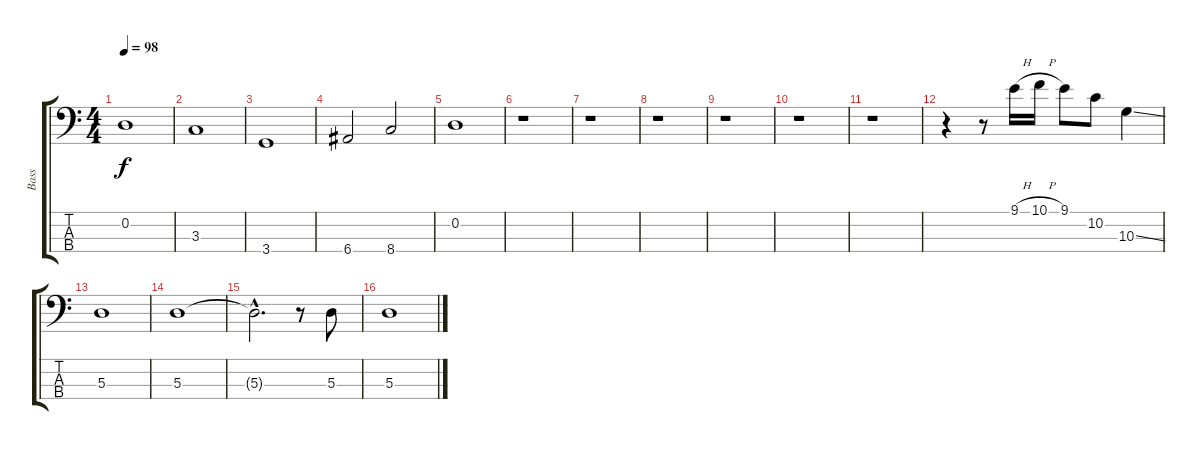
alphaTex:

\track ("Bass" "Bass") {instrument fretlessbass}
\staff {score tabs}
\tuning (G2 D2 A1 E1) {hide}
\ts (4 4)
\tempo 98
\clef f4
\ks c
0.2.1{dy f instrument fretlessbass} |
3.3.1 |
3.4.1 |
6.4.2 8.4.2 |
0.2.1 |
r.1 |
r.1 |
r.1 |
r.1 |
r.1 |
r.1 |
r.4 r.8 9.1{h}.16 10.1{h}.16 9.1.8 10.2.8 10.3{ss}.4 |
5.3.1 |
5.3.1 |
5.3{hac t}.2{d} r.8 5.3.8 |
5.3.1
